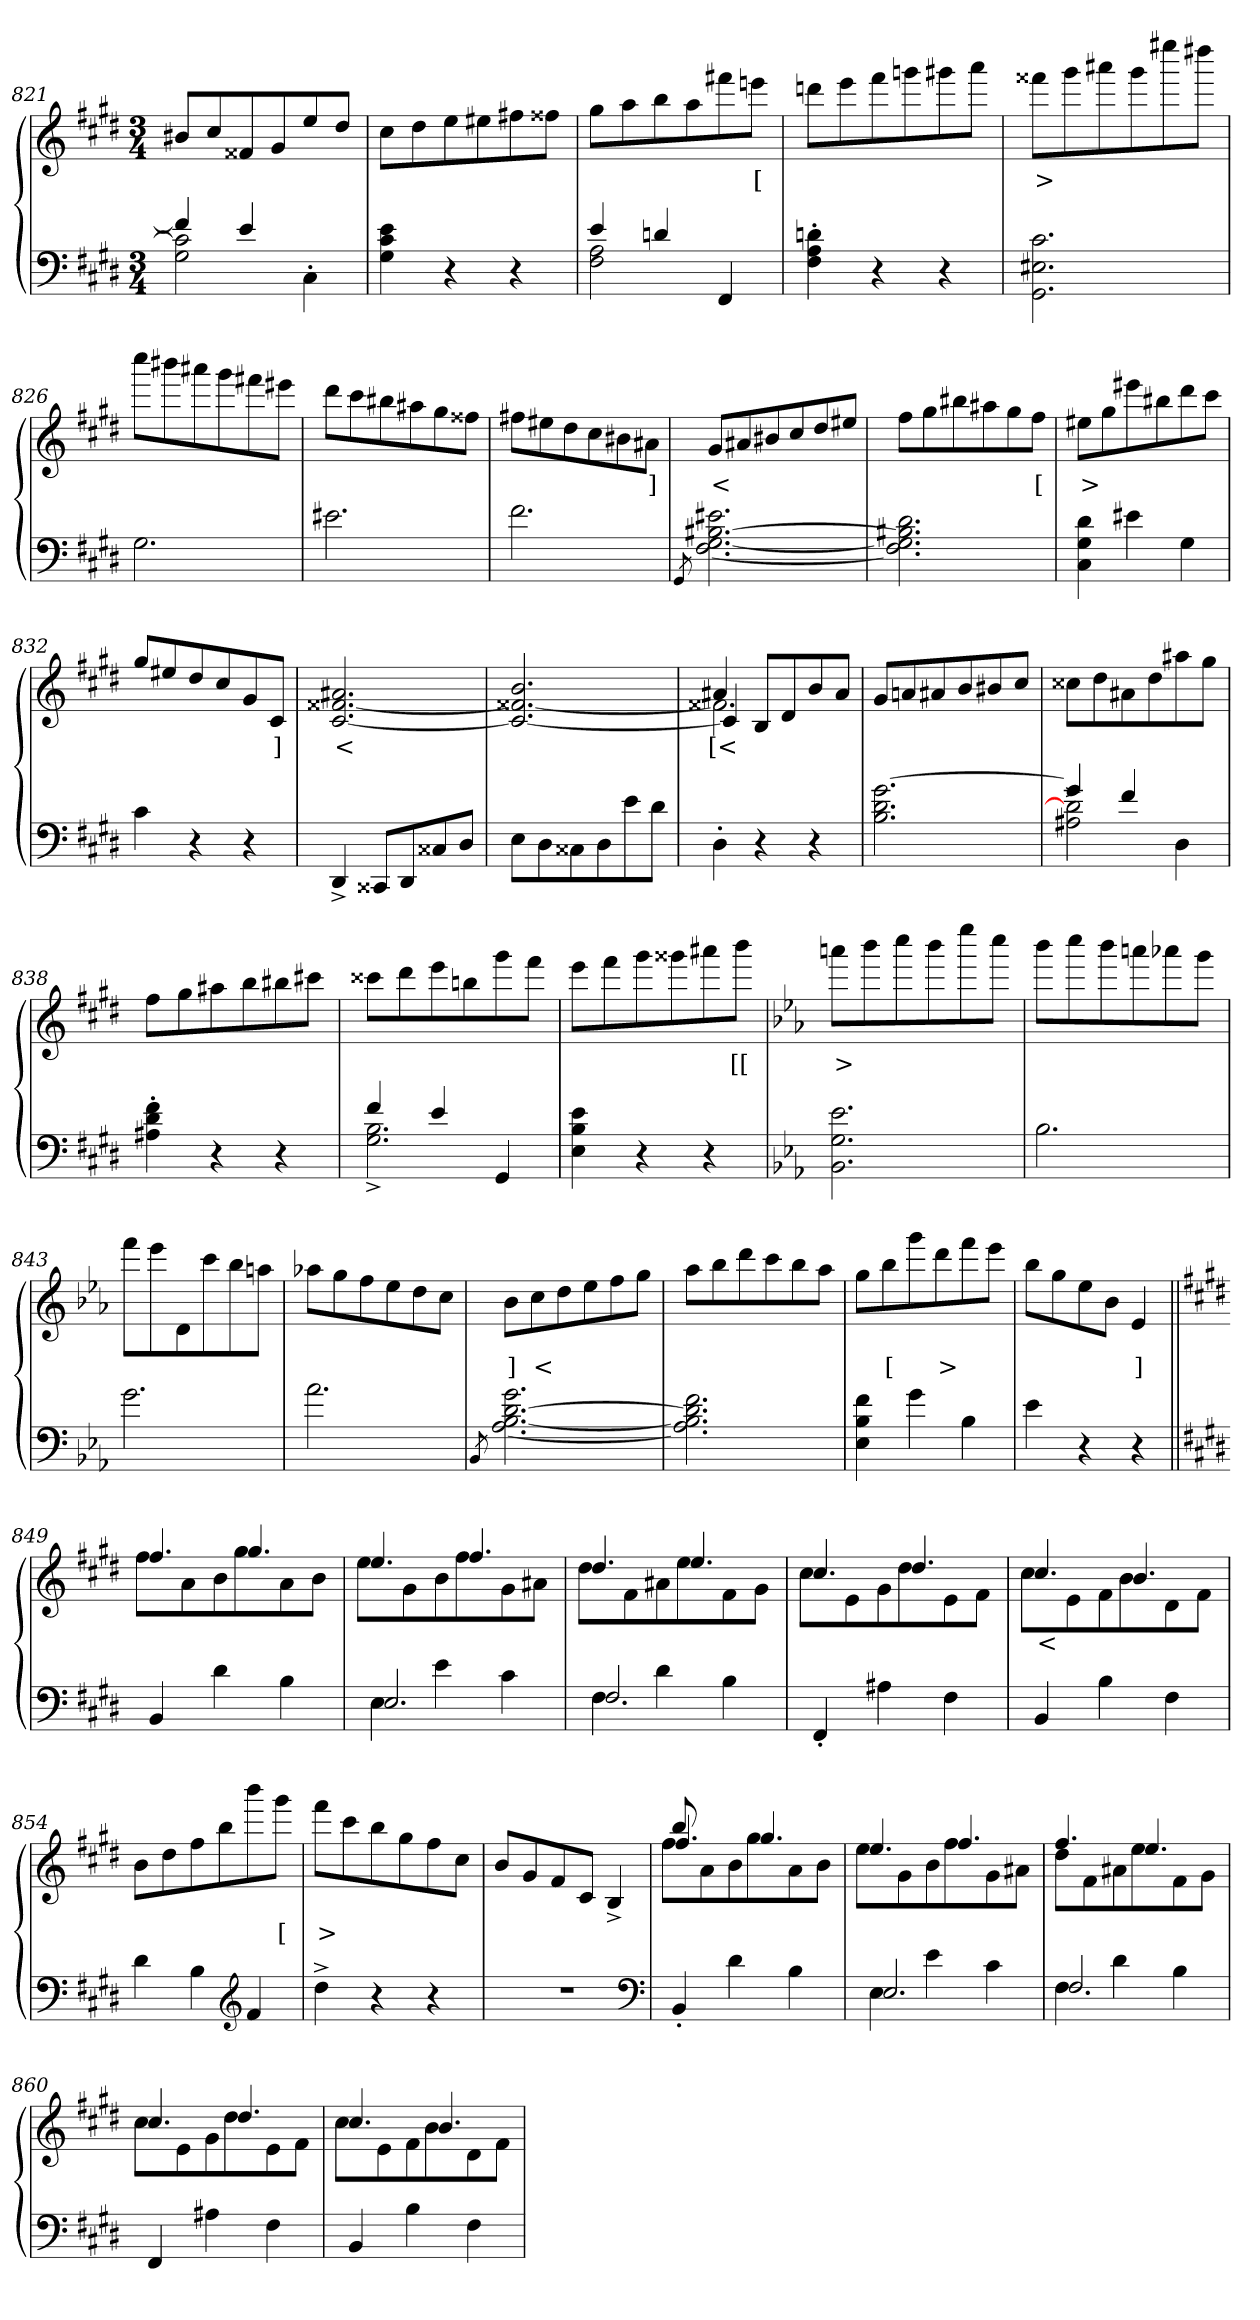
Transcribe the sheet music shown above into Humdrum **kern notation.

**kern	**kern	**text
*part2	*part1	*part1
*staff2	*staff1	*staff1
*clefF4	*clefG2	*
*k[f#c#g#d#]	*k[f#c#g#d#]	*
*M3/4	*M3/4	*
=821	=821	=821
*^	*	*
4f#]	2c#] 2G#	8b#X/L	.
.	.	8cc#	.
4e	.	8f##X	.
.	.	8g#	.
4C#'>\	4ryy	8ee	.
.	.	8dd#J	.
*v	*v	*	*
=822	=822	=822
4e 4c# 4G#	8cc#L	.
.	8dd#	.
4r	8ee	.
.	8ee#X	.
4r	8ff#X	.
.	8ff##XJ	.
=823	=823	=823
*^	*	*
4e	2A 2F#	8gg#L	.
.	.	8aa	.
4dn	.	8bb	.
.	.	8aa	.
4FF#	4ryy	8fff#X	.
.	.	8eeenJ	[
*v	*v	*	*
=824	=824	=824
4dn'> 4A'> 4F#'>	8dddnL	.
.	8eee	.
4r	8fff#	.
.	8gggn	.
4r	8ggg#X	.
.	8aaaJ	.
=825	=825	=825
2.c# 2.E#X 2.GG#	8fff##XL	>
.	8ggg#	.
.	8aaa#X	.
.	8ggg#	.
.	8eeee#X	.
.	8dddd#XJ	.
=826	=826	=826
2.G#	8cccc#L	.
.	8bbb#X	.
.	8aaa#X	.
.	8ggg#	.
.	8fff#X	.
.	8eee#XJ	.
=827	=827	=827
2.e#X	8ddd#L	.
.	8ccc#	.
.	8bb#X	.
.	8aa#X	.
.	8gg#	.
.	8ff##XJ	.
=828	=828	=828
2.f#	8ff#XL	.
.	8ee#X	.
.	8dd#	.
.	8cc#	.
.	8b#X	.
.	8a#XJ	]
=829	=829	=829
8qGG#/	.	.
2.e#X\ [2.B#X [2.G# [2.F#	8g#/L	<
.	8a#X	.
.	8b#X	.
.	8cc#	.
.	8dd#	.
.	8ee#XJ	.
=830	=830	=830
2.d# 2.B#X] 2.G#] 2.F#]	8ff#L	.
.	8gg#	.
.	8bb#X	.
.	8aa#X	.
.	8gg#	.
.	8ff#J	[
=831	=831	=831
4d# 4G# 4C#	8ee#XL	>
.	8gg#	.
4e#X	8eee#	.
.	8bb#X	.
4G#	8ddd#	.
.	8ccc#J	.
=832	=832	=832
4c#	8gg#/L	.
.	8ee#X	.
4r	8dd#	.
.	8cc#	.
4r	8g#	.
.	8c#J	]
=833	=833	=833
4DD#^>	2.a#X [2.f##X [2.c#	<
8CC##XL	.	.
8DD#	.	.
8C##	.	.
8D#J	.	.
=834	=834	=834
8EL	2.b 2.f##X_ 2.c#_	.
8D#	.	.
8C##X	.	.
8D#	.	.
8e	.	.
8d#J	.	.
=835	=835	=835
*	*^	*
*	*	*^	*
4D#'>	4a#X	2.f##X]	4c#]	[<
4r	2ryy	.	8B/L	.
.	.	.	8d#	.
4r	.	.	8b	.
.	.	.	8a#J	.
*	*v	*v	*v	*
=836	=836	=836
[2.g# 2.d# 2.B	8g#L	.
.	8an	.
.	8a#X	.
.	8b	.
.	8b#X	.
.	8cc#J	.
=837	=837	=837
*^	*	*
2d#\]^> 2A#X^>	4g#/]	8cc##X\L	.
.	.	8dd#	.
.	4f#/	8a#X	.
.	.	8dd#	.
4D#	4ryy	8aa#	.
.	.	8gg#J	.
*v	*v	*	*
=838	=838	=838
4f#'> 4d#'> 4A#X'>	8ff#L	.
.	8gg#	.
4r	8aa#X	.
.	8bb	.
4r	8bb#X	.
.	8ccc#XJ	.
=839	=839	=839
*^	*	*
4f#	2.B^> 2.G#^>	8ccc##XL	.
.	.	8ddd#	.
4e	.	8eee	.
.	.	8bbn	.
4GG#	.	8ggg#	.
.	.	8fff#J	.
*v	*v	*	*
=840	=840	=840
4e 4B 4E	8eeeL	.
.	8fff#	.
4r	8ggg#	.
.	8ggg##X	.
4r	8aaa#X	.
.	8bbbJ	[[
=841	=841	=841
*k[b-e-a-]	*k[b-e-a-]	*
2.e- 2.G 2.BB-	8aaanL	>
.	8bbb-	.
.	8cccc	.
.	8bbb-	.
.	8eeee-	.
.	8ccccJ	.
=842	=842	=842
2.B-	8bbb-L	.
.	8cccc	.
.	8bbb-	.
.	8aaan	.
.	8aaa-X	.
.	8gggJ	.
=843	=843	=843
2.g	8fffL	.
.	8eee-	.
.	8d	.
.	8ccc	.
.	8bb-	.
.	8aanJ	.
=844	=844	=844
2.a-	8aa-XL	.
.	8gg	.
.	8ff	.
.	8ee-	.
.	8dd	.
.	8ccJ	.
=845	=845	=845
8qBB-/	.	.
2.g\ [2.d [2.B- [2.A-	8b-L	]
.	8cc	<
.	8dd	.
.	8ee-	.
.	8ff	.
.	8ggJ	.
=846	=846	=846
2.f 2.dn] 2.B-] 2.A-]	8aa-L	.
.	8bb-	.
.	8ddd	.
.	8ccc	.
.	8bb-	.
.	8aa-J	.
=847	=847	=847
4f\ 4B-\ 4E-\	8ggL	.
.	8bb-	[
4g\	8ggg	.
.	8ddd	>
4B-\	8fff	.
.	8eee-J	.
=848	=848	=848
4e-\	8bb-L	.
.	8gg	.
4r	8ee-	.
.	8b-J	.
4r	4e-	]
=849||	=849||	=849||
*k[f#c#g#d#]	*k[f#c#g#d#]	*
*	*^	*
4BB/	4.ff#	8ff#L	.
.	.	8a	.
4d#	.	8b	.
.	4.gg#	8gg#	.
4B	.	8a	.
.	.	8bJ	.
=850	=850	=850	=850
*^	*	*	*
4E\	2.E/	4.ee	8eeL	.
.	.	.	8g#	.
4e\	.	.	8b	.
.	.	4.ff#	8ff#	.
4c#\	.	.	8g#	.
.	.	.	8a#XJ	.
=851	=851	=851	=851	=851
4F#\	2.F#/	4.dd#	8dd#L	.
.	.	.	8f#	.
4d#\	.	.	8a#X	.
.	.	4.ee	8ee	.
4B\	.	.	8f#	.
.	.	.	8g#J	.
*v	*v	*	*	*
=852	=852	=852	=852
4FF#'>	4.cc#	8cc#L	.
.	.	8e	.
4A#X\	.	8g#	.
.	4.dd#	8dd#	.
4F#\	.	8e	.
.	.	8f#J	.
=853	=853	=853	=853
4BB/	4.cc#	8cc#L	<
.	.	8e	.
4B	.	8f#	.
.	4.b	8b	.
4F#	.	8d#	.
.	.	8f#J	.
*	*v	*v	*
=854	=854	=854
4d#	8bL	.
.	8dd#	.
4B	8ff#	.
.	8bb	.
*clefG2	*	*
4f#	8bbb	.
.	8ggg#J	[
=855	=855	=855
4dd#^>	8fff#L	>
.	8ccc#	.
4r	8bb	.
.	8gg#	.
4r	8ff#	.
.	8cc#J	.
=856	=856	=856
2.r	8bL	.
.	8g#	.
.	8f#	.
.	8c#J	.
.	4B^>	.
*clefF4	*	*
=857	=857	=857
*	*^	*
*	*	*^	*
4BB'>	8bb	4.ff#/	8ff#\L	.
.	2ryy	.	8a\	.
4d#	.	.	8b\	.
.	.	4.gg#/	8gg#\	.
4B	.	.	8a\	.
.	8ryy	.	8b\J	.
*	*	*v	*v	*
=858	=858	=858	=858
*^	*	*	*
4E\	2.E/	4.ee	8eeL	.
.	.	.	8g#	.
4e\	.	.	8b	.
.	.	4.ff#	8ff#	.
4c#\	.	.	8g#	.
.	.	.	8a#XJ	.
=859	=859	=859	=859	=859
4F#\	2.F#/	4.ff#	8dd#\L	.
.	.	.	8f#\	.
4d#\	.	.	8a#X\	.
.	.	4.ee	8ee\	.
4B\	.	.	8f#\	.
.	.	.	8g#\J	.
*v	*v	*	*	*
=860	=860	=860	=860
4FF#/	4.cc#	8cc#L	.
.	.	8e	.
4A#X\	.	8g#	.
.	4.dd#	8dd#	.
4F#\	.	8e	.
.	.	8f#J	.
=861	=861	=861	=861
4BB/	4.cc#	8cc#L	.
.	.	8e	.
4B\	.	8f#	.
.	4.b	8b	.
4F#\	.	8d#	.
.	.	8f#J	.
*	*v	*v	*
=	=	=
*-	*-	*-
